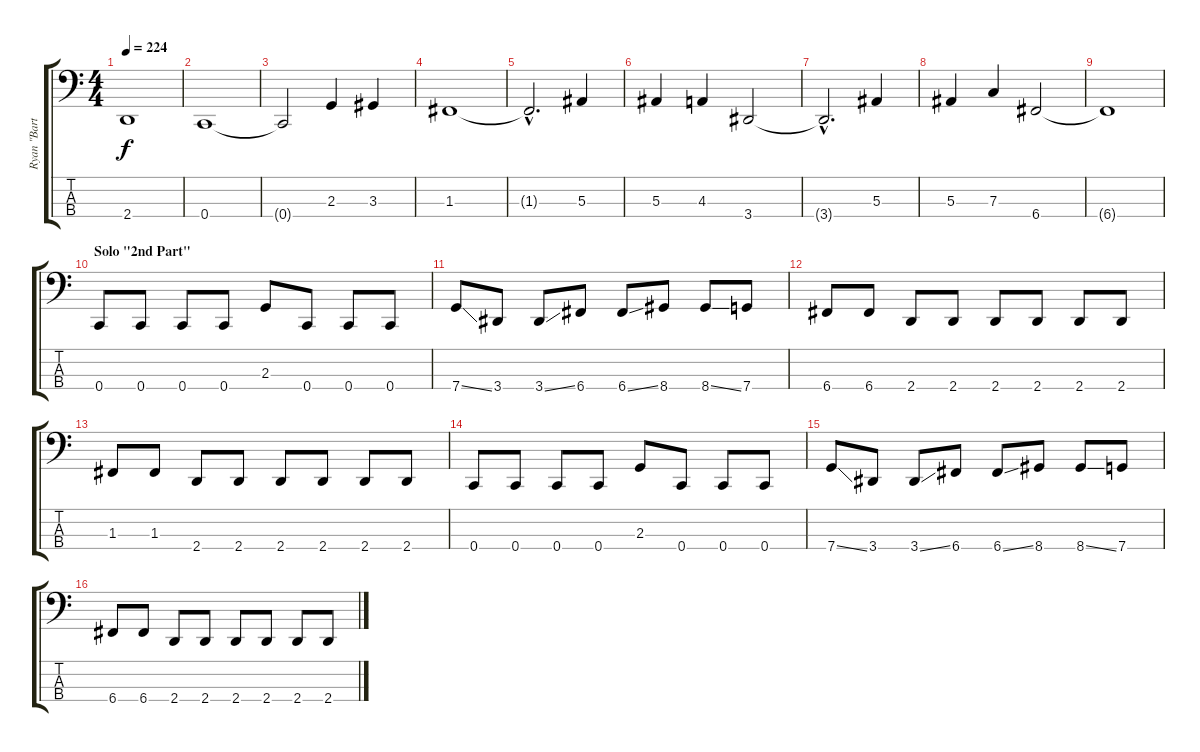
\track ("Ryan \"Bart\" Willams (Bass)" "Ryan \"Bart") {instrument electricbassfinger}
\staff {score tabs}
\tuning (Eb2 Bb1 F1 C1) {hide}
\ts (4 4)
\tempo 224
\clef f4
\ks c
2.4{t}.1{dy f} |
0.4.1 |
0.4{t}.2 2.3.4 3.3.4 |
1.3.1 |
1.3{hac t}.2{d} 5.3.4 |
5.3.4 4.3.4 3.4.2 |
3.4{hac t}.2{d} 5.3.4 |
5.3.4 7.3.4 6.4.2 |
6.4{t}.1 |
\section ("" "Solo \"2nd Part\"")
0.4.8 0.4.8 0.4.8 0.4.8 2.3.8 0.4.8 0.4.8 0.4.8 |
7.4{ss}.8 3.4.8 3.4{ss}.8 6.4.8 6.4{ss}.8 8.4.8 8.4{ss}.8 7.4.8 |
6.4.8 6.4.8 2.4.8 2.4.8 2.4.8 2.4.8 2.4.8 2.4.8 |
1.3.8 1.3.8 2.4.8 2.4.8 2.4.8 2.4.8 2.4.8 2.4.8 |
0.4.8 0.4.8 0.4.8 0.4.8 2.3.8 0.4.8 0.4.8 0.4.8 |
7.4{ss}.8 3.4.8 3.4{ss}.8 6.4.8 6.4{ss}.8 8.4.8 8.4{ss}.8 7.4.8 |
6.4.8 6.4.8 2.4.8 2.4.8 2.4.8 2.4.8 2.4.8 2.4.8
